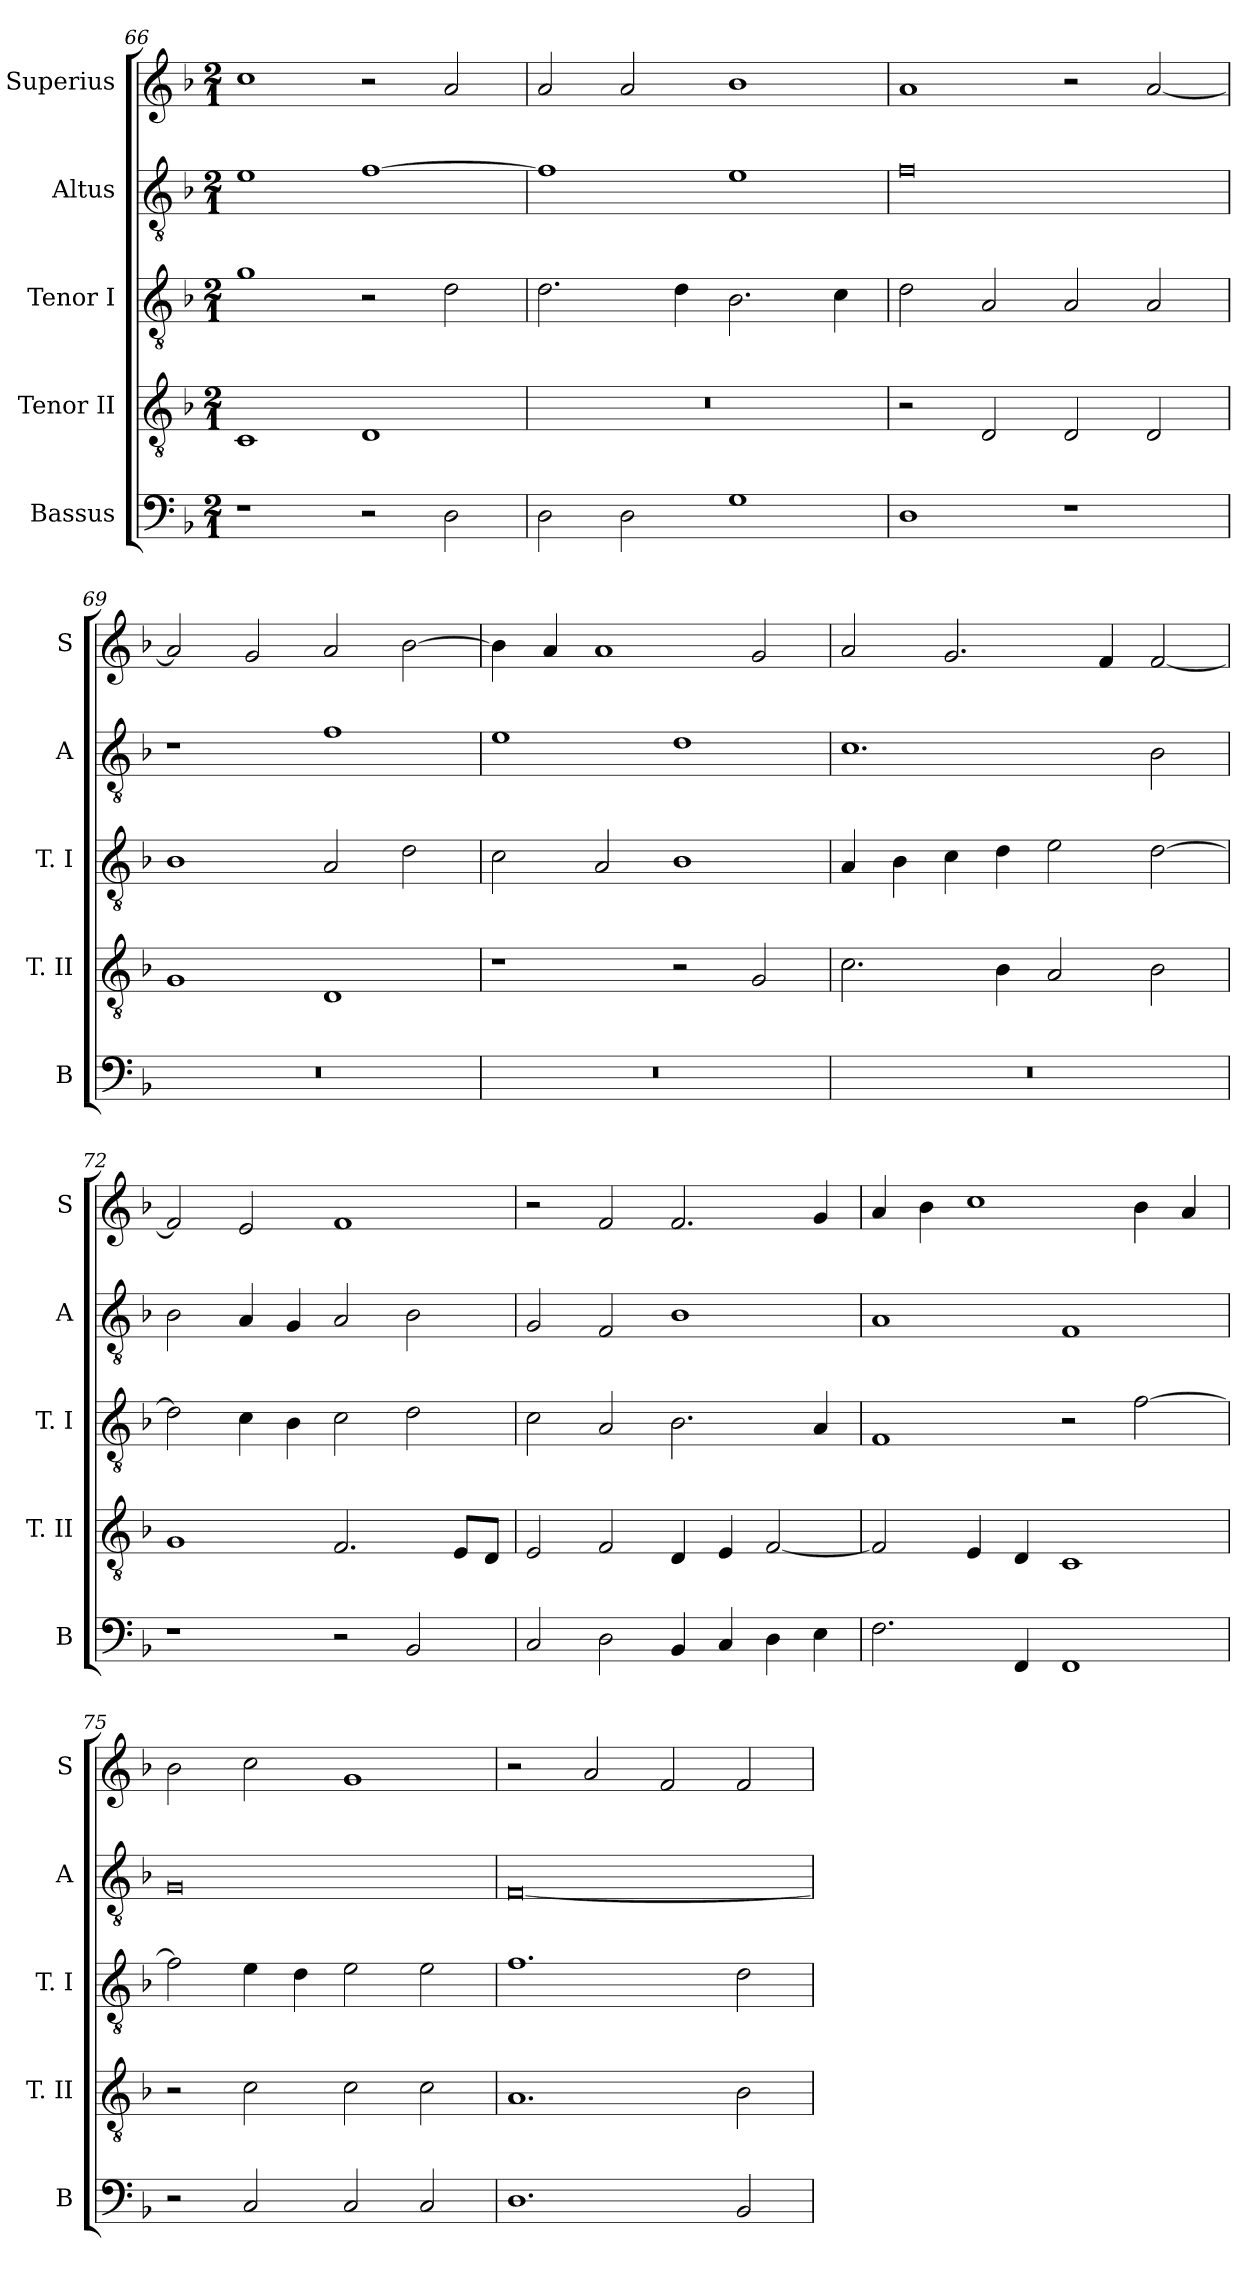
**kern	**kern	**kern	**kern	**kern
*part5	*part4	*part3	*part2	*part1
*staff5	*staff4	*staff3	*staff2	*staff1
*I"Bassus	*I"Tenor II	*I"Tenor I	*I"Altus	*I"Superius
*I'B	*I'T. II	*I'T. I	*I'A	*I'S
*clefF4	*clefGv2	*clefGv2	*clefGv2	*clefG2
*k[b-]	*k[b-]	*k[b-]	*k[b-]	*k[b-]
*F:	*F:	*F:	*F:	*F:
*M2/1	*M2/1	*M2/1	*M2/1	*M2/1
=66	=66	=66	=66	=66
1r	1C	1g	1e	1cc
2r	1D	2r	[1f	2r
2D	.	2d	.	2a
=67	=67	=67	=67	=67
2D	0r	2.d	1f]	2a
2D	.	.	.	2a
.	.	4d	.	.
1G	.	2.B-	1e	1b-
.	.	4c	.	.
=68	=68	=68	=68	=68
1D	2r	2d	0f	1a
.	2D	2A	.	.
1r	2D	2A	.	2r
.	2D	2A	.	[2a
=69	=69	=69	=69	=69
0r	1G	1B-	1r	2a]
.	.	.	.	2g
.	1D	2A	1f	2a
.	.	2d	.	[2b-
=70	=70	=70	=70	=70
0r	1r	2c	1e	4b-]
.	.	.	.	4a
.	.	2A	.	1a
.	2r	1B-	1d	.
.	2G	.	.	2g
=71	=71	=71	=71	=71
0r	2.c	4A	1.c	2a
.	.	4B-	.	.
.	.	4c	.	2.g
.	4B-	4d	.	.
.	2A	2e	.	.
.	.	.	.	4f
.	2B-	[2d	2B-	[2f
=72	=72	=72	=72	=72
1r	1G	2d]	2B-	2f]
.	.	4c	4A	2e
.	.	4B-	4G	.
2r	2.F	2c	2A	1f
2BB-	.	2d	2B-	.
.	8EL	.	.	.
.	8DJ	.	.	.
=73	=73	=73	=73	=73
2C	2E	2c	2G	2r
2D	2F	2A	2F	2f
4BB-	4D	2.B-	1B-	2.f
4C	4E	.	.	.
4D	[2F	.	.	.
4E	.	4A	.	4g
=74	=74	=74	=74	=74
2.F	2F]	1F	1A	4a
.	.	.	.	4b-
.	4E	.	.	1cc
4FF	4D	.	.	.
1FF	1C	2r	1F	.
.	.	[2f	.	4b-
.	.	.	.	4a
=75	=75	=75	=75	=75
2r	2r	2f]	0G	2b-
2C	2c	4e	.	2cc
.	.	4d	.	.
2C	2c	2e	.	1g
2C	2c	2e	.	.
=76	=76	=76	=76	=76
1.D	1.A	1.f	[0F	2r
.	.	.	.	2a
.	.	.	.	2f
2BB-	2B-	2d	.	2f
=	=	=	=	=
*-	*-	*-	*-	*-
